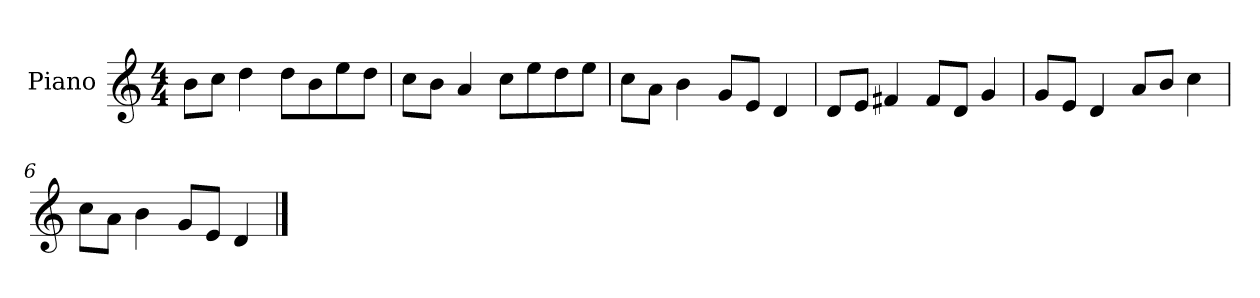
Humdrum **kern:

**kern
*part1
*staff1
*I"Piano
*I'P-no
*clefG2
*k[]
*M4/4
*MM90
=1
8b\L
8cc\J
4dd\
8dd\L
8b\
8ee\
8dd\J
=2
8cc\L
8b\J
4a/
8cc\L
8ee\
8dd\
8ee\J
=3
8cc\L
8a\J
4b\
8g/L
8e/J
4d/
=4
8d/L
8e/J
4f#X/
8f#/L
8d/J
4g/
=5
8g/L
8e/J
4d/
8a/L
8b/J
4cc\
=6
8cc\L
8a\J
4b\
8g/L
8e/J
4d/
==
*-
